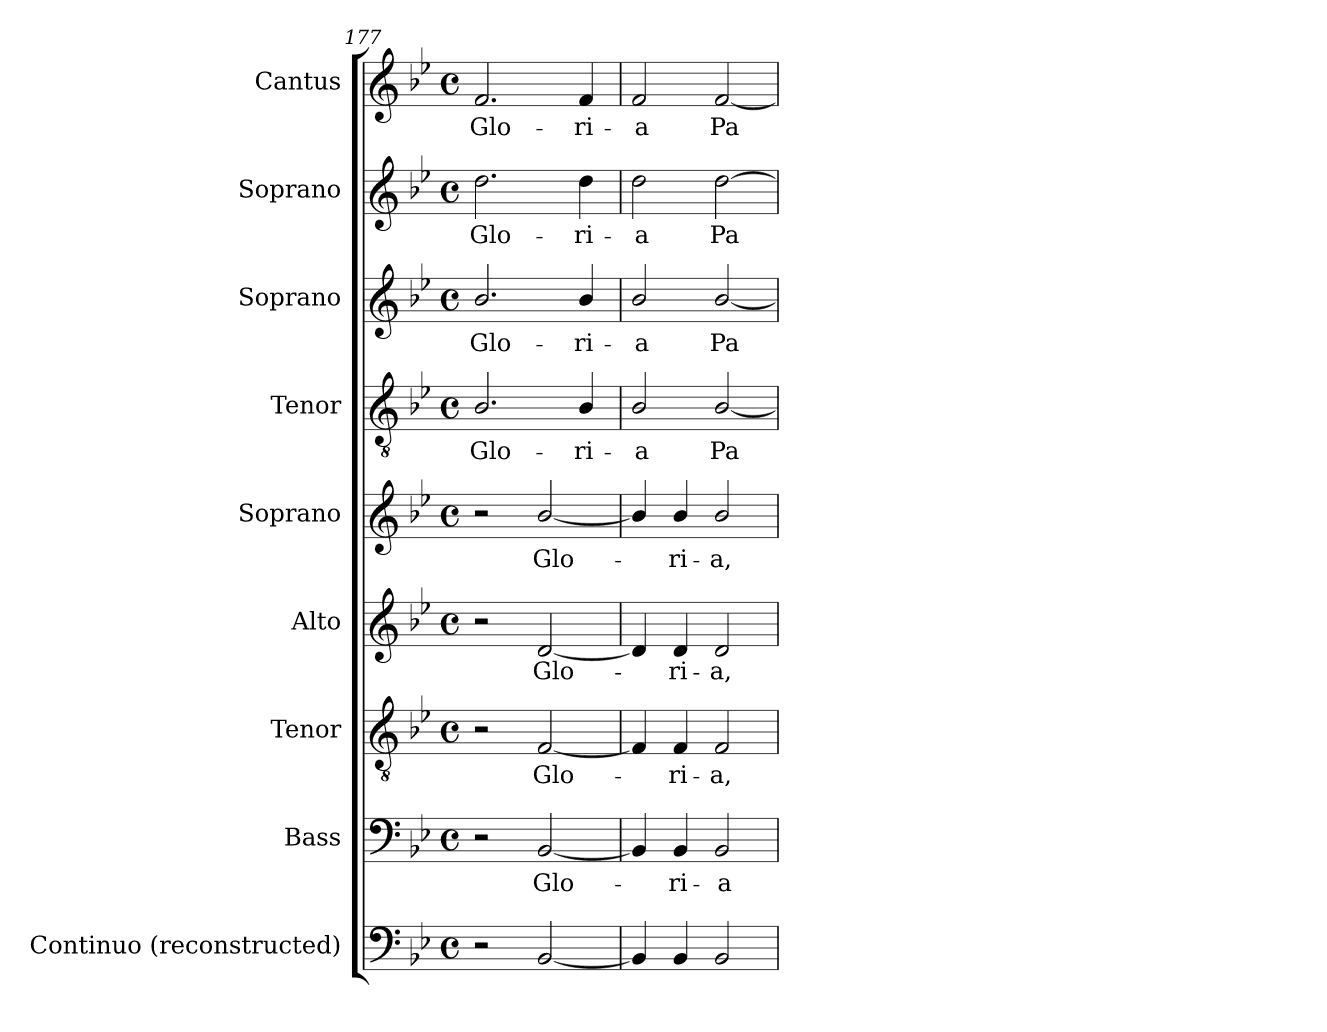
**kern	**kern	**text	**kern	**text	**kern	**text	**kern	**text	**kern	**text	**kern	**text	**kern	**text	**kern	**text
*part9	*part8	*part8	*part7	*part7	*part6	*part6	*part5	*part5	*part4	*part4	*part3	*part3	*part2	*part2	*part1	*part1
*staff9	*staff8	*staff8	*staff7	*staff7	*staff6	*staff6	*staff5	*staff5	*staff4	*staff4	*staff3	*staff3	*staff2	*staff2	*staff1	*staff1
*I"Continuo (reconstructed)	*I"Bass	*	*I"Tenor	*	*I"Alto	*	*I"Soprano	*	*I"Tenor	*	*I"Soprano	*	*I"Soprano	*	*I"Cantus	*
*I'Cont.	*I'B.	*	*I'T.	*	*I'A.	*	*I'S.	*	*I'T.	*	*I'S.	*	*I'S.	*	*	*
!!LO:LB:g=z
*clefF4	*clefF4	*	*clefGv2	*	*clefG2	*	*clefG2	*	*clefGv2	*	*clefG2	*	*clefG2	*	*clefG2	*
*	*	*	*ITrd7c12	*	*	*	*	*	*ITrd7c12	*	*	*	*	*	*	*
*k[b-e-]	*k[b-e-]	*	*k[b-e-]	*	*k[b-e-]	*	*k[b-e-]	*	*k[b-e-]	*	*k[b-e-]	*	*k[b-e-]	*	*k[b-e-]	*
*g:	*g:	*	*g:	*	*g:	*	*g:	*	*g:	*	*g:	*	*g:	*	*g:	*
*M4/4	*M4/4	*	*M4/4	*	*M4/4	*	*M4/4	*	*M4/4	*	*M4/4	*	*M4/4	*	*M4/4	*
*met(c)	*met(c)	*	*met(c)	*	*met(c)	*	*met(c)	*	*met(c)	*	*met(c)	*	*met(c)	*	*met(c)	*
=177	=177	=177	=177	=177	=177	=177	=177	=177	=177	=177	=177	=177	=177	=177	=177	=177
!	!	!	!	!	!	!	!	!	!	!LO:LY:b:color=#000000	!	!	!	!	!	!
!	!	!	!	!	!	!	!	!	!	!	!	!LO:LY:b:color=#000000	!	!	!	!
!	!	!	!	!	!	!	!	!	!	!	!	!	!	!LO:LY:b:color=#000000	!	!
!	!	!	!	!	!	!	!	!	!	!	!	!	!	!	!	!LO:LY:b:color=#000000
2r	2r	.	2r	.	2r	.	2r	.	2.BB-i/	Glo-	2.b-i/	Glo-	2.ddi\	Glo-	2.fi/	Glo-
!	!	!LO:LY:b:color=#000000	!	!	!	!	!	!	!	!	!	!	!	!	!	!
!	!	!	!	!LO:LY:b:color=#000000	!	!	!	!	!	!	!	!	!	!	!	!
!	!	!	!	!	!	!LO:LY:b:color=#000000	!	!	!	!	!	!	!	!	!	!
!	!	!	!	!	!	!	!	!LO:LY:b:color=#000000	!	!	!	!	!	!	!	!
[2BB-i/	[2BB-i/	Glo-	[2FFi/	Glo-	[2di/	Glo-	[2b-i/	Glo-	.	.	.	.	.	.	.	.
!	!	!	!	!	!	!	!	!	!	!LO:LY:b:color=#000000	!	!	!	!	!	!
!	!	!	!	!	!	!	!	!	!	!	!	!LO:LY:b:color=#000000	!	!	!	!
!	!	!	!	!	!	!	!	!	!	!	!	!	!	!LO:LY:b:color=#000000	!	!
!	!	!	!	!	!	!	!	!	!	!	!	!	!	!	!	!LO:LY:b:color=#000000
.	.	.	.	.	.	.	.	.	4BB-i/	-ri-	4b-i/	-ri-	4ddi\	-ri-	4fi/	-ri-
=178	=178	=178	=178	=178	=178	=178	=178	=178	=178	=178	=178	=178	=178	=178	=178	=178
!	!	!	!	!	!	!	!	!	!	!LO:LY:b:color=#000000	!	!	!	!	!	!
!	!	!	!	!	!	!	!	!	!	!	!	!LO:LY:b:color=#000000	!	!	!	!
!	!	!	!	!	!	!	!	!	!	!	!	!	!	!LO:LY:b:color=#000000	!	!
!	!	!	!	!	!	!	!	!	!	!	!	!	!	!	!	!LO:LY:b:color=#000000
4BB-i/]	4BB-i/]	.	4FFi/]	.	4di/]	.	4b-i/]	.	2BB-i/	-a	2b-i/	-a	2ddi\	-a	2fi/	-a
!	!	!LO:LY:b:color=#000000	!	!	!	!	!	!	!	!	!	!	!	!	!	!
!	!	!	!	!LO:LY:b:color=#000000	!	!	!	!	!	!	!	!	!	!	!	!
!	!	!	!	!	!	!LO:LY:b:color=#000000	!	!	!	!	!	!	!	!	!	!
!	!	!	!	!	!	!	!	!LO:LY:b:color=#000000	!	!	!	!	!	!	!	!
4BB-i/	4BB-i/	-ri-	4FFi/	-ri-	4di/	-ri-	4b-i/	-ri-	.	.	.	.	.	.	.	.
!	!	!LO:LY:b:color=#000000	!	!	!	!	!	!	!	!	!	!	!	!	!	!
!	!	!	!	!LO:LY:b:color=#000000	!	!	!	!	!	!	!	!	!	!	!	!
!	!	!	!	!	!	!LO:LY:b:color=#000000	!	!	!	!	!	!	!	!	!	!
!	!	!	!	!	!	!	!	!LO:LY:b:color=#000000	!	!	!	!	!	!	!	!
!	!	!	!	!	!	!	!	!	!	!LO:LY:b:color=#000000	!	!	!	!	!	!
!	!	!	!	!	!	!	!	!	!	!	!	!LO:LY:b:color=#000000	!	!	!	!
!	!	!	!	!	!	!	!	!	!	!	!	!	!	!LO:LY:b:color=#000000	!	!
!	!	!	!	!	!	!	!	!	!	!	!	!	!	!	!	!LO:LY:b:color=#000000
2BB-i/	2BB-i/	-a	2FFi/	-a,	2di/	-a,	2b-i/	-a,	[2BB-i/	Pa-	[2b-i/	Pa-	[2ddi\	Pa-	[2fi/	Pa-
=	=	=	=	=	=	=	=	=	=	=	=	=	=	=	=	=
*-	*-	*-	*-	*-	*-	*-	*-	*-	*-	*-	*-	*-	*-	*-	*-	*-
